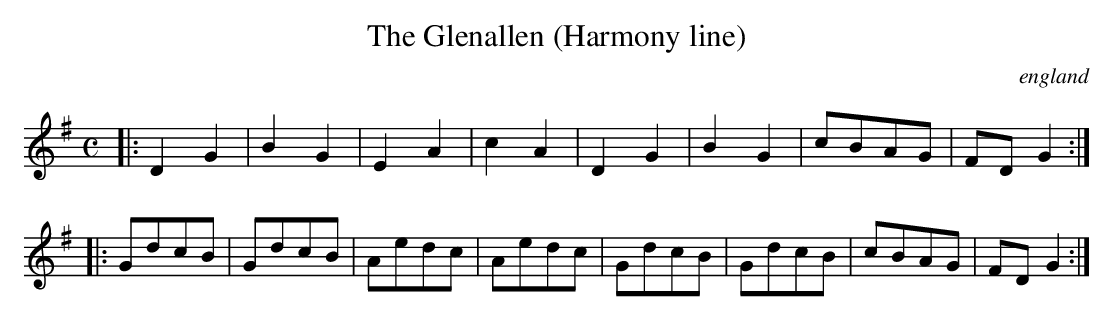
X:1
T:Glenallen (Harmony line), The
O:england
M:C
K:G
|: D2G2 | B2G2  | E2A2 | c2A2 | D2G2 | B2G2 | cBAG | FDG2:|
|:GdcB | GdcB | Aedc | Aedc | GdcB | GdcB | cBAG | FDG2:|
